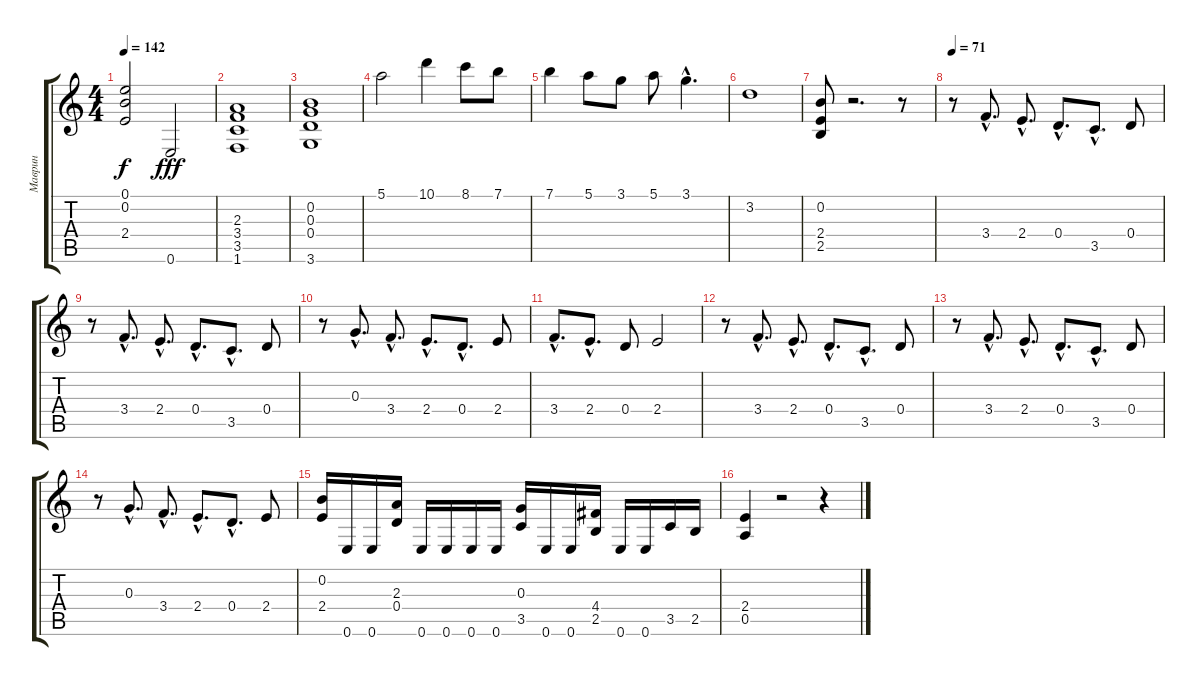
\track ("Маврин" "Маврин") {instrument distortionguitar}
\staff {score tabs}
\tuning (E4 B3 G3 D3 A2 E2) {hide}
\ts (4 4)
\tempo 142
\clef g2
\ks c
(0.1{t} 0.2{t} 2.4{t}).2{dy f} 0.6.2{dy fff} |
(2.3 3.4 3.5 1.6).1 |
(0.2 0.3 0.4 3.6).1 |
5.1.2 10.1.4 8.1.8 7.1.8 |
7.1.4 5.1.8 3.1.8 5.1.8 3.1{hac}.4{d} |
3.2.1 |
(0.2 2.4 2.5).8 r.2{d} r.8 |
\tempo 71
r.8 3.4{hac}.8{d} 2.4{hac}.8{d} 0.4{hac}.8{d} 3.5{hac}.8{d} 0.4.8 |
r.8 3.4{hac}.8{d} 2.4{hac}.8{d} 0.4{hac}.8{d} 3.5{hac}.8{d} 0.4.8 |
r.8 0.3{hac}.8{d} 3.4{hac}.8{d} 2.4{hac}.8{d} 0.4{hac}.8{d} 2.4.8 |
3.4{hac}.8{d} 2.4{hac}.8{d} 0.4.8 2.4.2 |
r.8 3.4{hac}.8{d} 2.4{hac}.8{d} 0.4{hac}.8{d} 3.5{hac}.8{d} 0.4.8 |
r.8 3.4{hac}.8{d} 2.4{hac}.8{d} 0.4{hac}.8{d} 3.5{hac}.8{d} 0.4.8 |
r.8 0.3{hac}.8{d} 3.4{hac}.8{d} 2.4{hac}.8{d} 0.4{hac}.8{d} 2.4.8 |
(0.2 2.4).16 0.6.16 0.6.16 (2.3 0.4).16 0.6.16 0.6.16 0.6.16 0.6.16 (0.3 3.5).16 0.6.16 0.6.16 (4.4 2.5).16 0.6.16 0.6.16 3.5.16 2.5.16 |
(2.4 0.5).4 r.2 r.4
